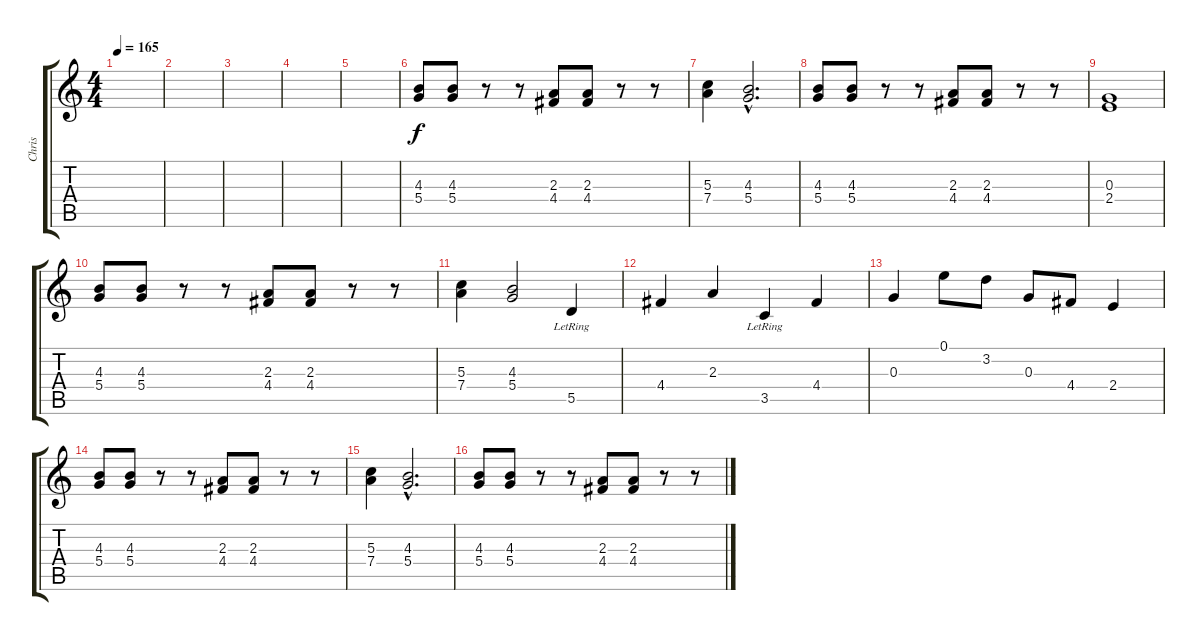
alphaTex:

\track ("Chris" "Chris") {instrument acousticguitarnylon}
\staff {score tabs}
\tuning (E4 B3 G3 D3 A2 E2) {hide}
\ts (4 4)
\tempo 165
\clef g2
\ks c
|
|
|
|
|
(4.3 5.4).8 (4.3 5.4).8 r.8 r.8 (2.3 4.4).8 (2.3 4.4).8 r.8 r.8 |
(5.3 7.4).4 (4.3{hac} 5.4{hac}).2{d} |
(4.3 5.4).8 (4.3 5.4).8 r.8 r.8 (2.3 4.4).8 (2.3 4.4).8 r.8 r.8 |
(0.3 2.4).1 |
(4.3 5.4).8 (4.3 5.4).8 r.8 r.8 (2.3 4.4).8 (2.3 4.4).8 r.8 r.8 |
(5.3 7.4).4 (4.3 5.4).2 5.5{lr}.4 |
4.4.4 2.3.4 3.5{lr}.4 4.4.4 |
0.3.4 0.1.8 3.2.8 0.3.8 4.4.8 2.4.4 |
(4.3 5.4).8 (4.3 5.4).8 r.8 r.8 (2.3 4.4).8 (2.3 4.4).8 r.8 r.8 |
(5.3 7.4).4 (4.3{hac} 5.4{hac}).2{d} |
(4.3 5.4).8 (4.3 5.4).8 r.8 r.8 (2.3 4.4).8 (2.3 4.4).8 r.8 r.8
